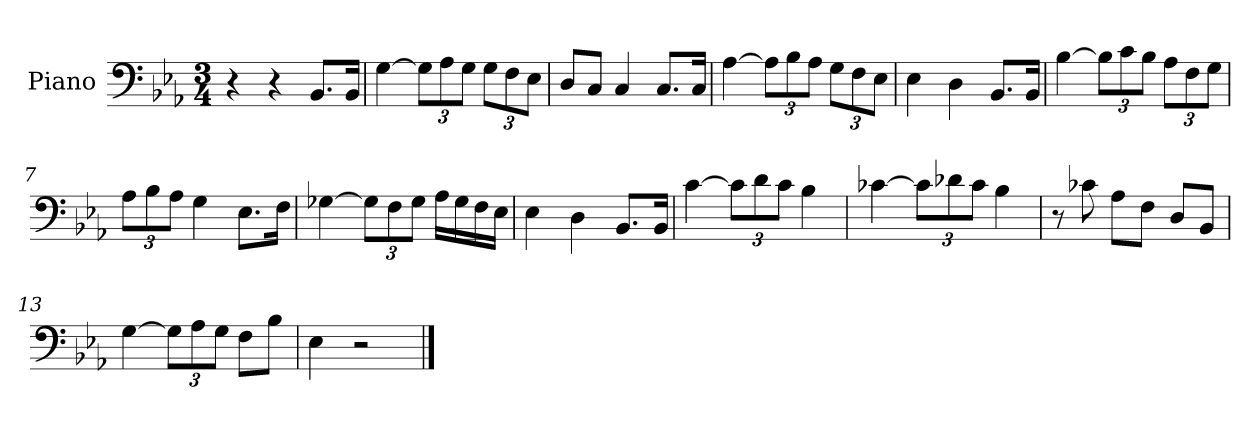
**kern
*part1
*staff1
*I"Piano
*I'Pno.
*clefF4
*k[b-e-a-]
*M3/4
=1
4r
4r
8.BB-/L
16BB-/Jk
=2
[4G\
*Xbrackettup
12G\L]
12A-\
12G\J
12G\L
12F\
12E-\J
=3
8D/L
8C/J
4C/
8.C/L
16C/Jk
=4
[4A-\
12A-\L]
12B-\
12A-\J
12G\L
12F\
12E-\J
=5
4E-\
4D\
8.BB-/L
16BB-/Jk
=6
[4B-\
12B-\L]
12c\
12B-\J
12A-\L
12F\
12G\J
=7
12A-\L
12B-\
12A-\J
4G\
8.E-\L
16F\Jk
!!LO:LB:g=z
=8
[4G-X\
12G-\L]
12F\
12G-\J
16A-\LL
16G-\
16F\
16E-\JJ
=9
4E-\
4D\
8.BB-/L
16BB-/Jk
=10
[4c\
12c\L]
12d\
12c\J
4B-\
=11
[4c-X\
12c-\L]
12d-X\
12c-\J
4B-\
=12
8r
8c-X\
8A-\L
8F\J
8D/L
8BB-/J
=13
[4G\
12G\L]
12A-\
12G\J
8F\L
8B-\J
=14
4E-\
2r
==
*-
